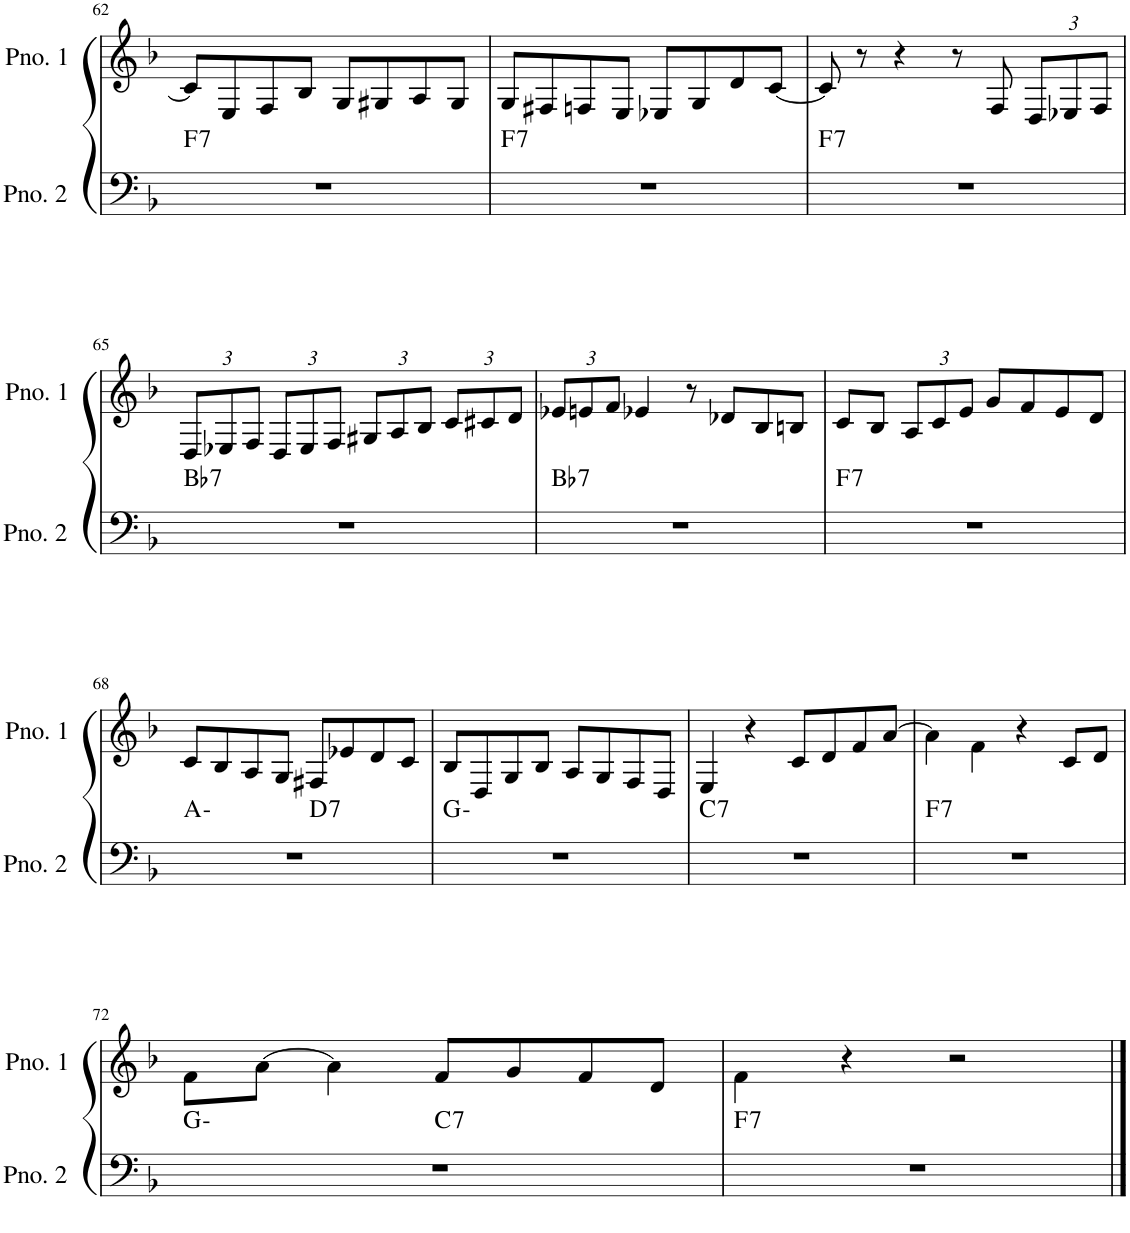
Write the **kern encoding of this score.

**kern	**harte	**kern
*part2	*part2	*part1
*staff2	*	*staff1
*I"ピアノ 2	*	*I"ピアノ 1
!!LO:PB:g=z
*clefF4	*	*clefG2
*k[b-]	*	*k[b-]
*M4/4	*	*M4/4
=62	=62	=62
!	!LO:H:kt=7	!
1r	F:7	8c/L]
.	.	8E/
.	.	8F/
.	.	8B-/J
.	.	8G/L
.	.	8G#X/
.	.	8A/
.	.	8G#/J
=63	=63	=63
!	!LO:H:kt=7	!
1r	F:7	8G/L
.	.	8F#X/
.	.	8Fn/
.	.	8E/J
.	.	8E-X/L
.	.	8G/
.	.	8d/
.	.	[8c/J
=64	=64	=64
!	!LO:H:kt=7	!
1r	F:7	8c/]
.	.	8r
.	.	4r
.	.	8r
.	.	8F/
*	*	*Xbrackettup
.	.	12D/L
.	.	12E-X/
.	.	12F/J
!!LO:LB:g=z
=65	=65	=65
!	!LO:H:kt=7	!
1r	Bb:7	12D/L
.	.	12E-X/
.	.	12F/J
.	.	12D/L
.	.	12E-/
.	.	12F/J
.	.	12G#X/L
.	.	12A/
.	.	12B-/J
.	.	12c/L
.	.	12c#X/
.	.	12d/J
=66	=66	=66
!	!LO:H:kt=7	!
1r	Bb:7	12e-X/L
.	.	12en/
.	.	12f/J
.	.	4e-X/
.	.	8r
.	.	8d-X/L
.	.	8B-/
.	.	8Bn/J
=67	=67	=67
!	!LO:H:kt=7	!
1r	F:7	8c/L
.	.	8B-/J
.	.	12A/L
.	.	12c/
.	.	12e/J
.	.	8g/L
.	.	8f/
.	.	8e/
.	.	8d/J
!!LO:LB:g=z
=68	=68	=68
*^	*	*
1r	2ryy	A:min	8c/L
.	.	.	8B-/
.	.	.	8A/
.	.	.	8G/J
!	!	!LO:H:kt=7	!
.	2ryy	D:7	8F#X/L
.	.	.	8e-X/
.	.	.	8d/
.	.	.	8c/J
*v	*v	*	*
=69	=69	=69
1r	G:min	8B-/L
.	.	8D/
.	.	8G/
.	.	8B-/J
.	.	8A/L
.	.	8G/
.	.	8F/
.	.	8D/J
=70	=70	=70
!	!LO:H:kt=7	!
1r	C:7	4E/
.	.	4r
.	.	8c/L
.	.	8d/
.	.	8f/
.	.	[8a/J
=71	=71	=71
!	!LO:H:kt=7	!
1r	F:7	4a\]
.	.	4f\
.	.	4r
.	.	8c/L
.	.	8d/J
!!LO:LB:g=z
=72	=72	=72
*^	*	*
1r	2ryy	G:min	8f\L
.	.	.	[8a\J
.	.	.	4a\]
!	!	!LO:H:kt=7	!
.	2ryy	C:7	8f/L
.	.	.	8g/
.	.	.	8f/
.	.	.	8d/J
=73	=73	=73	=73
!	!	!LO:H:kt=7	!
*v	*v	*	*
1r	F:7	4f\
.	.	4r
.	.	2r
==	==	==
*-	*-	*-
